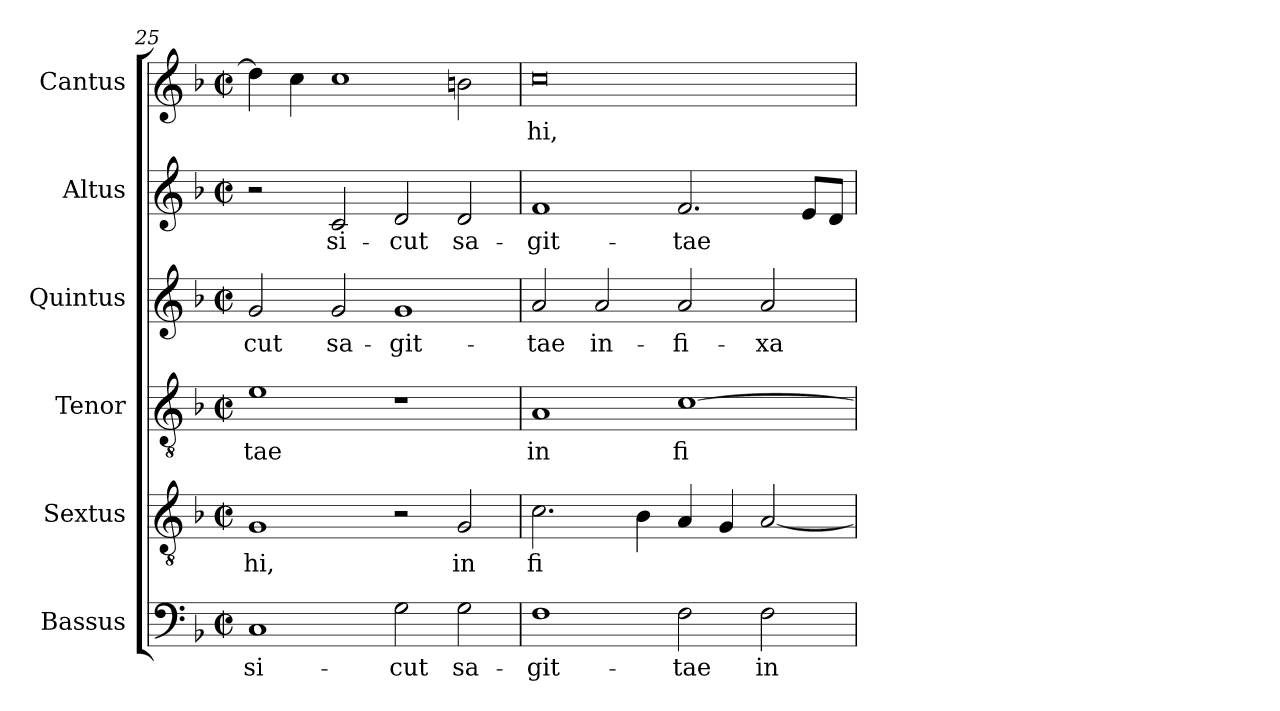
**kern	**text	**kern	**text	**kern	**text	**kern	**text	**kern	**text	**kern	**text
*part6	*part6	*part5	*part5	*part4	*part4	*part3	*part3	*part2	*part2	*part1	*part1
*staff6	*staff6	*staff5	*staff5	*staff4	*staff4	*staff3	*staff3	*staff2	*staff2	*staff1	*staff1
*I"Bassus	*	*I"Sextus	*	*I"Tenor	*	*I"Quintus	*	*I"Altus	*	*I"Cantus	*
*clefF4	*	*clefGv2	*	*clefGv2	*	*clefG2	*	*clefG2	*	*clefG2	*
*k[b-]	*	*k[b-]	*	*k[b-]	*	*k[b-]	*	*k[b-]	*	*k[b-]	*
*F:	*	*F:	*	*F:	*	*F:	*	*F:	*	*F:	*
*M2/2	*	*M2/2	*	*M2/2	*	*M2/2	*	*M2/2	*	*M2/2	*
*met(c|)	*	*met(c|)	*	*met(c|)	*	*met(c|)	*	*met(c|)	*	*met(c|)	*
=25	=25	=25	=25	=25	=25	=25	=25	=25	=25	=25	=25
!	!LO:LY:b:cj	!	!LO:LY:b:cj	!	!LO:LY:b:cj	!	!LO:LY:b:cj	!	!	!	!
1C	si-	1G	hi,	1e	tae	2g/	-cut	2r	.	4dd\]	.
.	.	.	.	.	.	.	.	.	.	4cc\	.
!	!	!	!	!	!	!	!LO:LY:b:cj	!	!LO:LY:b:cj	!	!
.	.	.	.	.	.	2g/	sa-	2c/	si-	1cc	.
!	!LO:LY:b:cj	!	!	!	!	!	!LO:LY:b:cj	!	!LO:LY:b:cj	!	!
2G\	-cut	2r	.	1r	.	1g	-git-	2d/	-cut	.	.
!	!LO:LY:b:cj	!	!LO:LY:b:cj	!	!	!	!	!	!LO:LY:b:cj	!	!
2G\	sa-	2G/	in	.	.	.	.	2d/	sa-	2b\	.
=26	=26	=26	=26	=26	=26	=26	=26	=26	=26	=26	=26
!	!LO:LY:b:cj	!	!LO:LY:b:cj	!	!LO:LY:b:cj	!	!LO:LY:b:cj	!	!LO:LY:b:cj	!	!LO:LY:b:cj
1F	-git-	2.c\	fi	1A	in	2a/	-tae	1f	-git-	0cc	hi,
!	!	!	!	!	!	!	!LO:LY:b:cj	!	!	!	!
.	.	.	.	.	.	2a/	in-	.	.	.	.
.	.	4B-\	.	.	.	.	.	.	.	.	.
!	!LO:LY:b:cj	!	!	!	!LO:LY:b:cj	!	!LO:LY:b:cj	!	!LO:LY:b	!	!
2F\	-tae	4A/	.	[>1c	fi	2a/	-fi-	2.f/	-tae	.	.
.	.	4G/	.	.	.	.	.	.	.	.	.
!	!LO:LY:b:cj	!	!	!	!	!	!LO:LY:b:cj	!	!	!	!
2F\	in-	[<2A/	.	.	.	2a/	-xa	.	.	.	.
.	.	.	.	.	.	.	.	8e/L	.	.	.
.	.	.	.	.	.	.	.	8d/J	.	.	.
=	=	=	=	=	=	=	=	=	=	=	=
*-	*-	*-	*-	*-	*-	*-	*-	*-	*-	*-	*-
